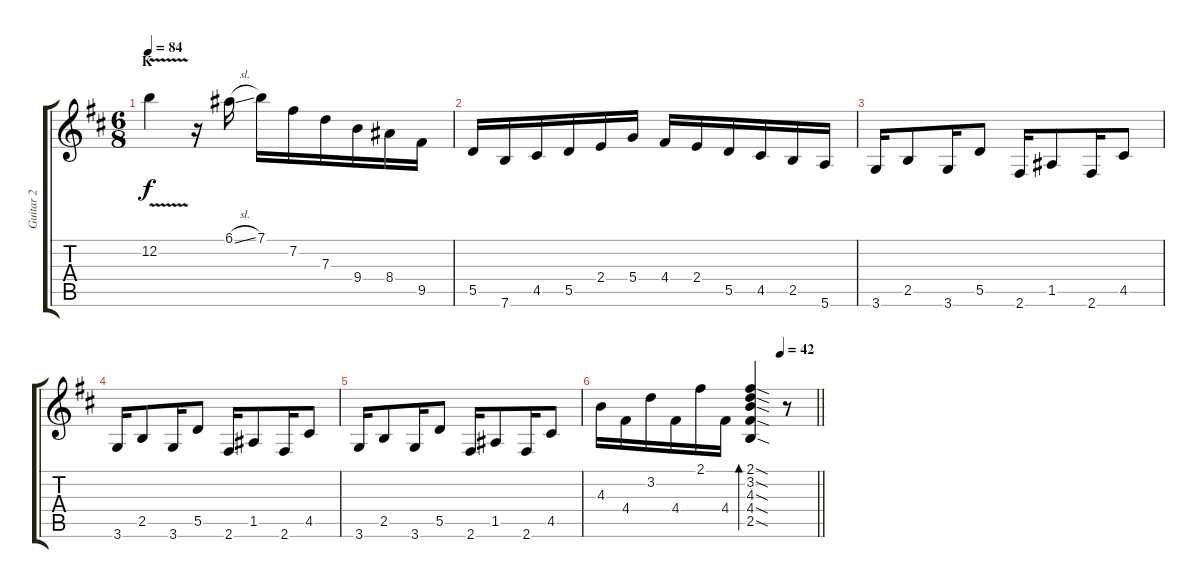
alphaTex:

\track ("Guitar 2" "Guitar 2") {instrument acousticguitarsteel}
\staff {score tabs}
\tuning (E4 B3 G3 D3 A2 E2) {hide}
\ts (6 8)
\section ("" "K")
\tempo 84
\clef g2
\ks d
12.2{v}.4{dy f} r.16 6.1{sl}.16{volume 11} 7.1.16 7.2.16 7.3.16 9.4.16 8.4.16 9.5.16 |
5.5.16 7.6.16 4.5.16 5.5.16 2.4.16 5.4.16 4.4.16 2.4.16 5.5.16 4.5.16 2.5.16 5.6.16 |
3.6.16 2.5.8 3.6.16 5.5.8 2.6.16 1.5.8 2.6.16 4.5.8 |
3.6.16 2.5.8 3.6.16 5.5.8 2.6.16 1.5.8 2.6.16 4.5.8 |
3.6.16 2.5.8 3.6.16 5.5.8 2.6.16 1.5.8 2.6.16 4.5.8{txt ""} |
\tempo (42 0.8333333333333334)
\barLineRight lightlight
4.3.16 4.4.16 3.2.16 4.4.16 2.1.16 4.4.16 (2.1{sod} 3.2{sod} 4.3{sod} 4.4{sod} 2.5{sod}).4{bd 30} r.8
